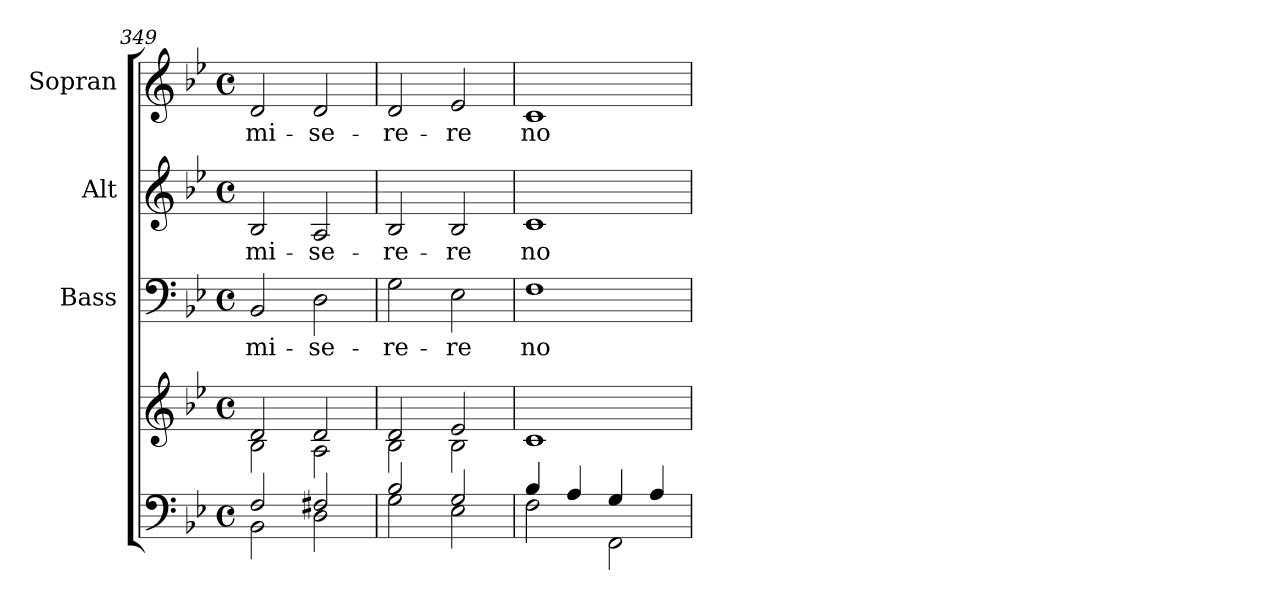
**kern	**kern	**kern	**text	**kern	**text	**kern	**text
*part4	*part4	*part3	*part3	*part2	*part2	*part1	*part1
*staff5	*staff4	*staff3	*staff3	*staff2	*staff2	*staff1	*staff1
*	*	*I"Bass	*	*I"Alt	*	*I"Sopran	*
*	*	*I'B.	*	*I'A.	*	*I'S.	*
*clefF4	*clefG2	*clefF4	*	*clefG2	*	*clefG2	*
*k[b-e-]	*k[b-e-]	*k[b-e-]	*	*k[b-e-]	*	*k[b-e-]	*
*B-:	*B-:	*B-:	*	*B-:	*	*B-:	*
*M4/4	*M4/4	*M4/4	*	*M4/4	*	*M4/4	*
*met(c)	*met(c)	*met(c)	*	*met(c)	*	*met(c)	*
=349	=349	=349	=349	=349	=349	=349	=349
*^	*^	*	*	*	*	*	*
!	!	!	!	!	!LO:LY:b	!	!LO:LY:b	!	!LO:LY:b
2F/	2BB-\	2d/	2B-\	2BB-/	mi-	2B-/	mi-	2d/	mi-
!	!	!	!	!	!LO:LY:b	!	!LO:LY:b	!	!LO:LY:b
2F#X/	2D\	2d/	2A\	2D\	-se-	2A/	-se-	2d/	-se-
=350	=350	=350	=350	=350	=350	=350	=350	=350	=350
!	!	!	!	!	!LO:LY:b	!	!LO:LY:b	!	!LO:LY:b
2B-/	2G\	2d/	2B-\	2G\	-re-	2B-/	-re-	2d/	-re-
!	!	!	!	!	!LO:LY:b	!	!LO:LY:b	!	!LO:LY:b
2G/	2E-\	2e-/	2B-\	2E-\	-re	2B-/	-re	2e-/	-re
!!LO:PB:g=z
=351	=351	=351	=351	=351	=351	=351	=351	=351	=351
!	!	!	!	!	!LO:LY:b	!	!LO:LY:b	!	!LO:LY:b
*	*	*v	*v	*	*	*	*	*	*
4B-/	2F\	1c	1F	no-	1c	no-	1c	no-
4A/	.	.	.	.	.	.	.	.
4G/	2FF\	.	.	.	.	.	.	.
4A/	.	.	.	.	.	.	.	.
*v	*v	*	*	*	*	*	*	*
=	=	=	=	=	=	=	=
*-	*-	*-	*-	*-	*-	*-	*-
